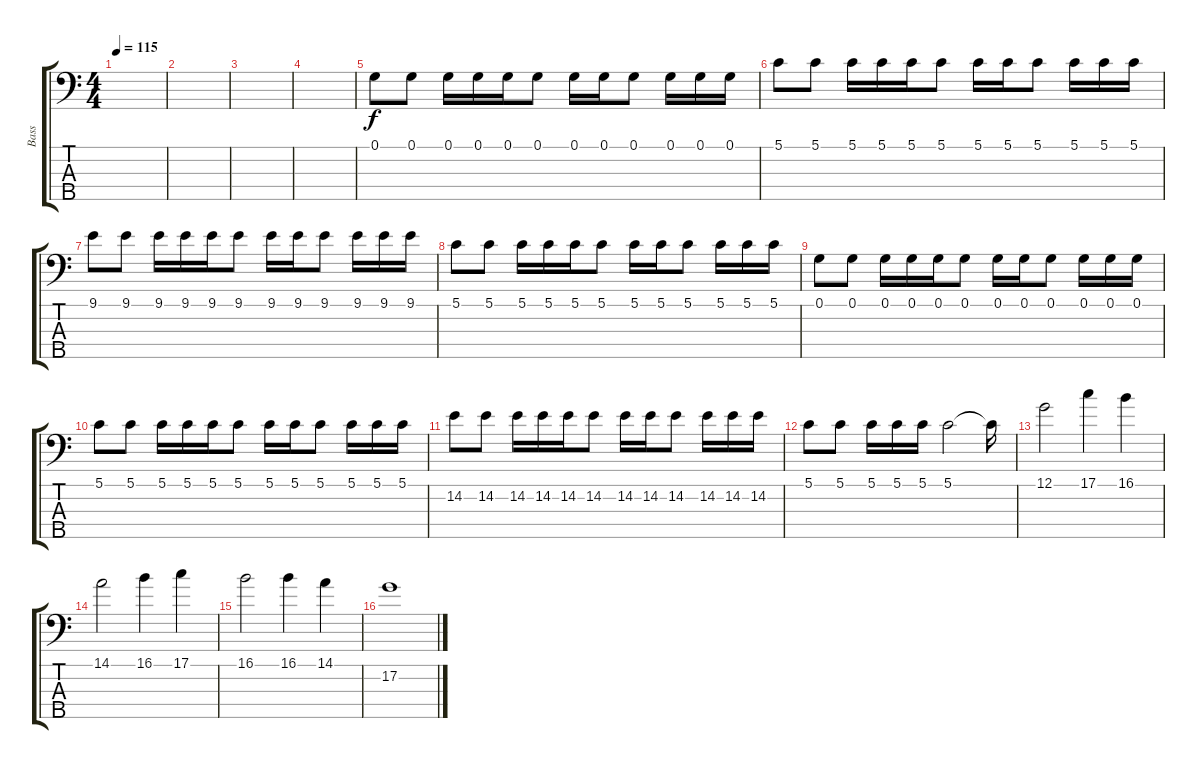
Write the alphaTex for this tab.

\track ("Bass" "Bass") {instrument electricbasspick}
\staff {score tabs}
\tuning (G2 D2 A1 E1 B0) {hide}
\ts (4 4)
\tempo 115
\clef f4
\ks c
|
|
|
|
0.1.8{volume 8} 0.1.8 0.1.16 0.1.16 0.1.16 0.1.8 0.1.16 0.1.16 0.1.8 0.1.16 0.1.16 0.1.16 |
5.1.8 5.1.8 5.1.16 5.1.16 5.1.16 5.1.8 5.1.16 5.1.16 5.1.8 5.1.16 5.1.16 5.1.16 |
9.1.8 9.1.8 9.1.16 9.1.16 9.1.16 9.1.8 9.1.16 9.1.16 9.1.8 9.1.16 9.1.16 9.1.16 |
5.1.8 5.1.8 5.1.16 5.1.16 5.1.16 5.1.8 5.1.16 5.1.16 5.1.8 5.1.16 5.1.16 5.1.16 |
0.1.8 0.1.8 0.1.16 0.1.16 0.1.16 0.1.8 0.1.16 0.1.16 0.1.8 0.1.16 0.1.16 0.1.16 |
5.1.8 5.1.8 5.1.16 5.1.16 5.1.16 5.1.8 5.1.16 5.1.16 5.1.8 5.1.16 5.1.16 5.1.16 |
14.2.8 14.2.8 14.2.16 14.2.16 14.2.16 14.2.8 14.2.16 14.2.16 14.2.8 14.2.16 14.2.16 14.2.16 |
5.1.8 5.1.8 5.1.16 5.1.16 5.1.16 5.1.2 5.1{t}.16 |
12.1.2{volume 13} 17.1.4 16.1.4 |
14.1.2 16.1.4 17.1.4 |
16.1.2 16.1.4 14.1.4 |
17.2.1
